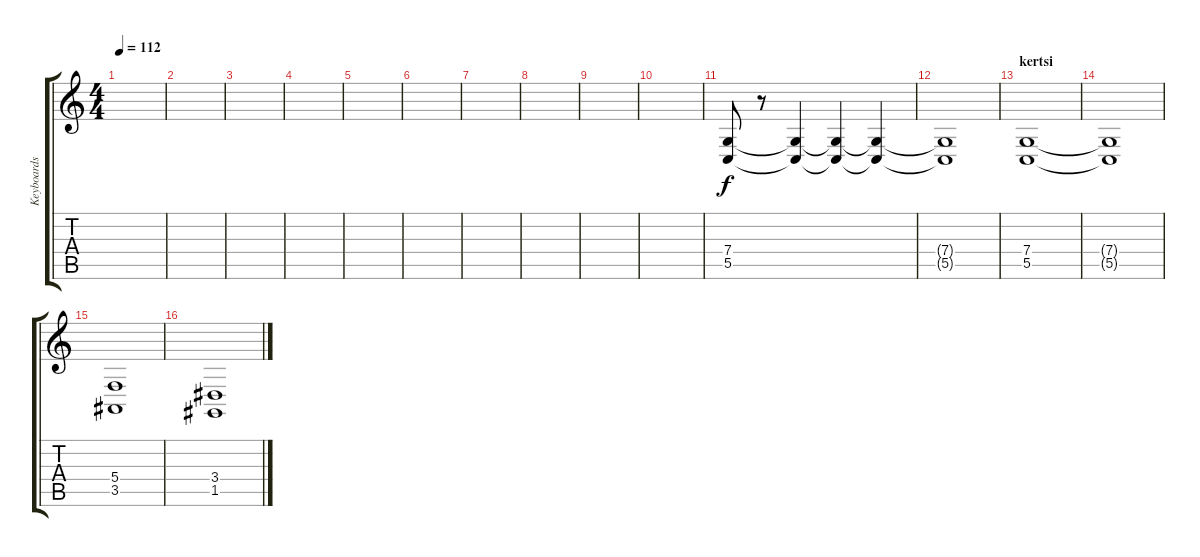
\track ("Keyboards" "Keyboards") {instrument voiceoohs}
\staff {score tabs}
\tuning (D4 A3 F3 C3 G2 D2) {hide}
\ts (4 4)
\tempo 112
\clef g2
\ks c
|
|
|
|
|
|
|
|
|
|
(7.4 5.5).8 r.8 (7.4{t} 5.5{t}).4 (7.4{t} 5.5{t}).4 (7.4{t} 5.5{t}).4 |
(7.4{t} 5.5{t}).1 |
\section ("" "kertsi")
(7.4 5.5).1 |
(7.4{t} 5.5{t}).1 |
(5.4 3.5).1 |
(3.4 1.5).1
